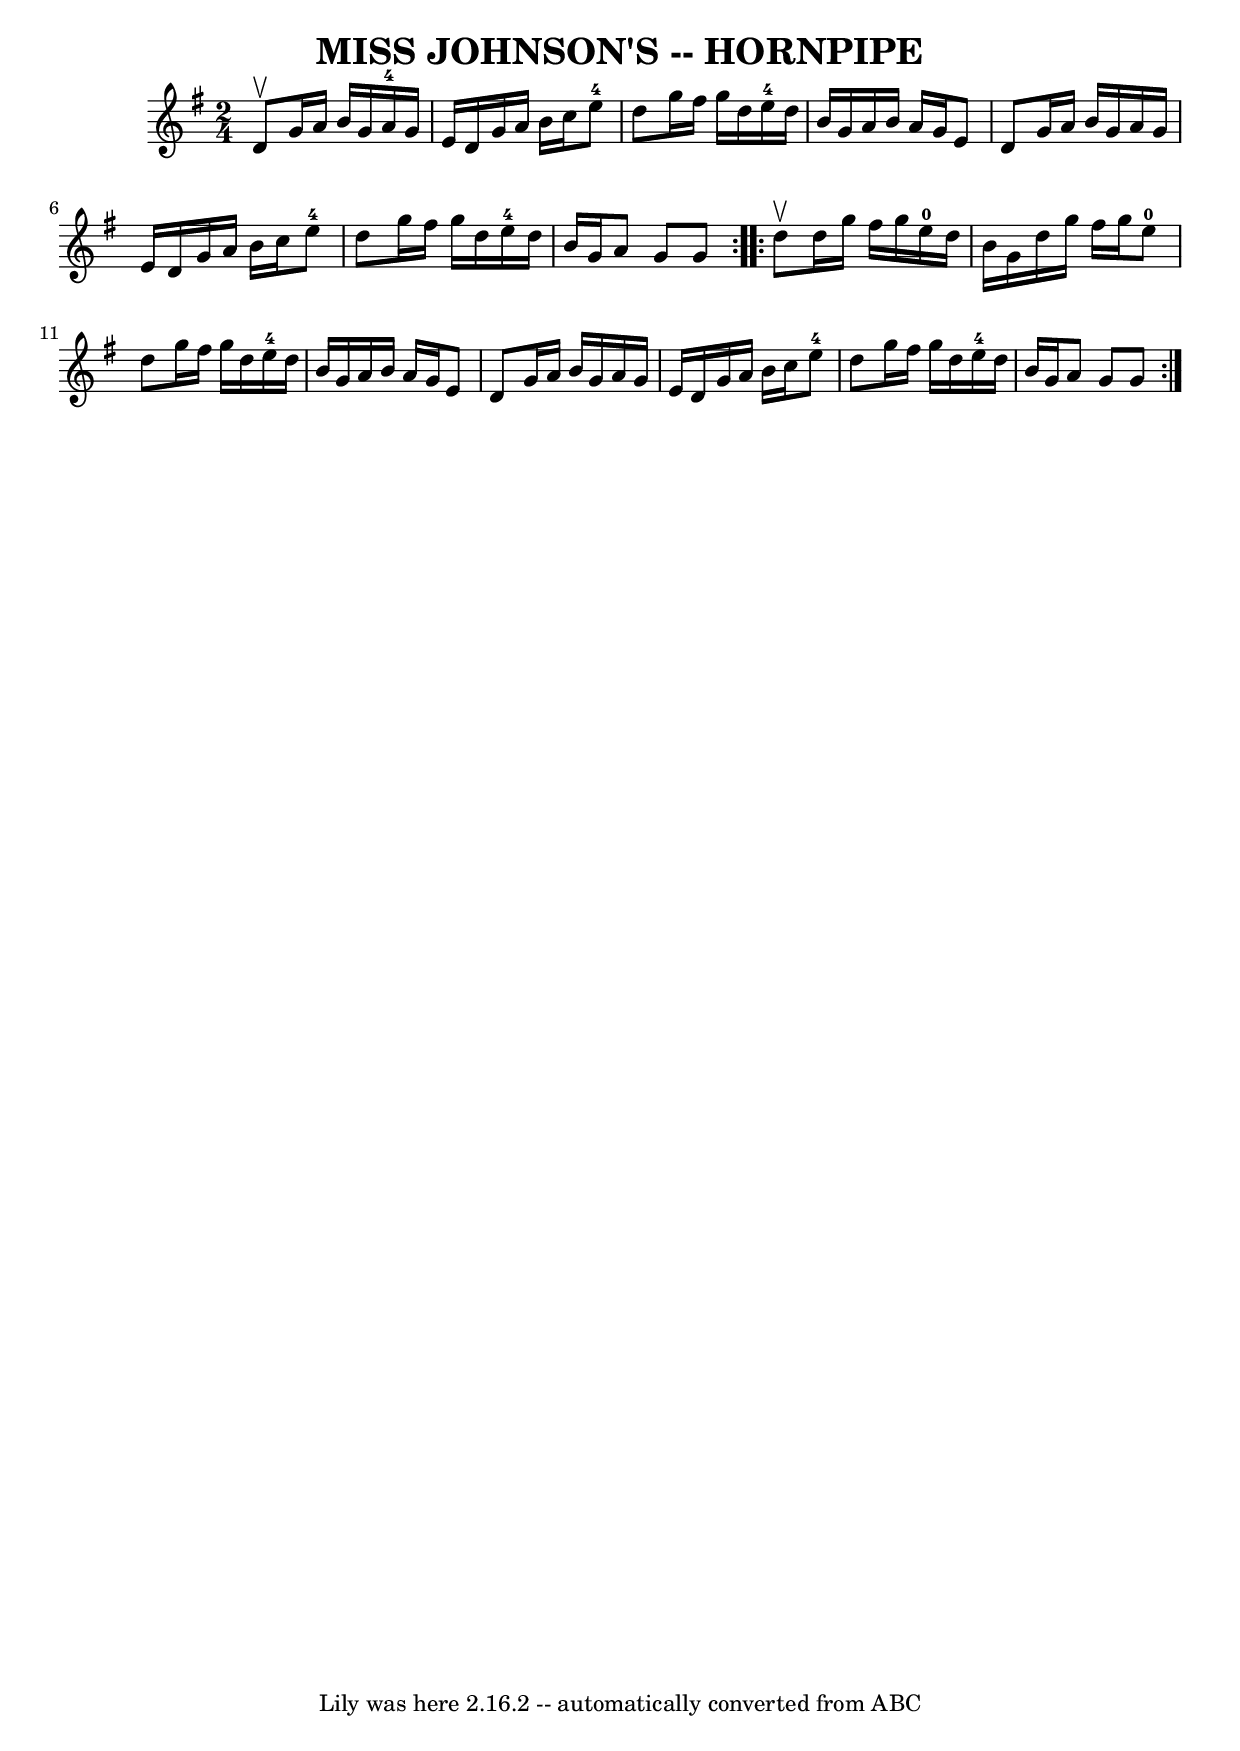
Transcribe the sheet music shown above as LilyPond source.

\version "2.16.2"
\include "Mammoth.ily"
\header {
  %% book = "Ryan's Mammoth Collection of Fiddle Tunes"
  crossRefNumber = "1"
  footnotes = ""
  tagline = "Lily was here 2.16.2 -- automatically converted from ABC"
  title = "MISS JOHNSON'S -- HORNPIPE"

}
voicedefault =  {



  \repeat volta 2 {

    \time 2/4 
    \key g \major
    d'8^\upbow       |
    g'16 a'16 b'16    
    g'16 a'16-4 g'16 e'16 d'16    |
    g'16 a'16 b'16   
    c''16 e''8-4 d''8    |
    g''16 fis''16 g''16 d''16   
    e''16-4 d''16 b'16 g'16    |
    a'16 b'16 a'16    
    g'16 e'8 d'8    |
    |
    g'16 a'16 b'16 g'16    
    a'16 g'16 e'16 d'16    |
    g'16 a'16 b'16 c''16      
    e''8-4 d''8    |
    g''16 fis''16 g''16 d''16 e''16-4 d''16 b'16 g'16    |
    a'8 g'8 g'8    
  }     

  \repeat volta 2 {
    d''8^\upbow       |
    d''16 g''16 fis''16    
    g''16 e''16-0 d''16 b'16 g'16    |
    d''16 g''16    
    fis''16 g''16 e''8-0 d''8    |
    g''16 fis''16 g''16  
    d''16 e''16-4 d''16 b'16 g'16    |
    a'16 b'16    
    a'16 g'16 e'8 d'8    |
    |
    g'16 a'16 b'16    
    g'16 a'16 g'16 e'16 d'16    |
    g'16 a'16 b'16    
    c''16 e''8-4 d''8    |
    g''16 fis''16 g''16 d''16    
    e''16-4 d''16 b'16 g'16    |
    a'8 g'8 g'8    
  }   

}

\score{
  <<

    \context Staff="default"
    {
      \voicedefault 
      
    }

  >>
  \layout {
    
  }
  \midi {
  }

}
